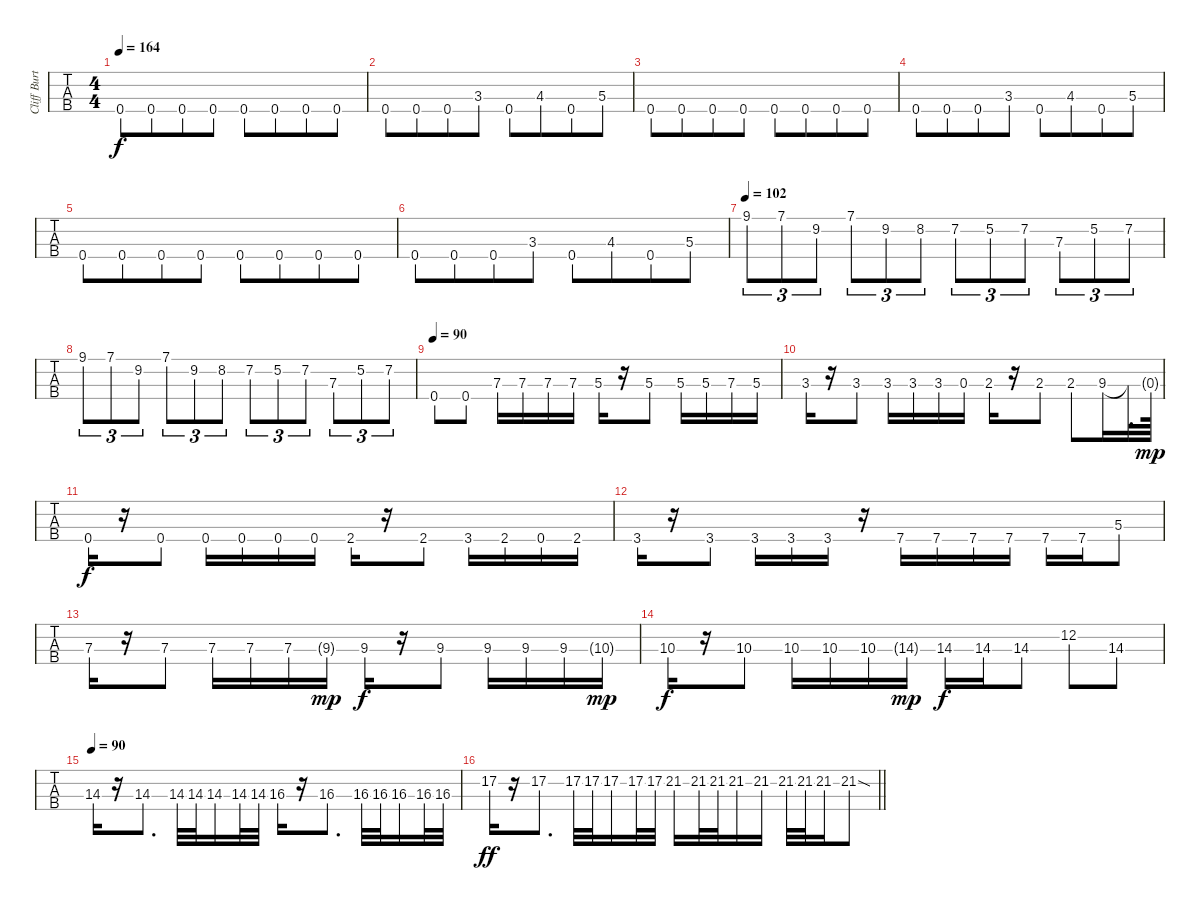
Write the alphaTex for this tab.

\track ("Cliff Burton/Jason Newsted" "Cliff Burt") {instrument electricbassfinger}
\staff {tabs}
\tuning (G2 D2 A1 E1) {hide}
\ts (4 4)
\tempo 164
\clef f4
\ks c
0.4.8{dy f} 0.4.8{beam merge} 0.4.8 0.4.8 0.4.8 0.4.8{beam merge} 0.4.8 0.4.8 |
0.4.8 0.4.8{beam merge} 0.4.8 3.3.8 0.4.8 4.3.8{beam merge} 0.4.8 5.3.8 |
0.4.8 0.4.8{beam merge} 0.4.8 0.4.8 0.4.8 0.4.8{beam merge} 0.4.8 0.4.8 |
0.4.8 0.4.8{beam merge} 0.4.8 3.3.8 0.4.8 4.3.8{beam merge} 0.4.8 5.3.8 |
0.4.8 0.4.8{beam merge} 0.4.8 0.4.8 0.4.8 0.4.8{beam merge} 0.4.8 0.4.8 |
0.4.8 0.4.8{beam merge} 0.4.8 3.3.8 0.4.8 4.3.8{beam merge} 0.4.8 5.3.8 |
\tempo 102
9.1.8{tu (3 2)} 7.1.8{tu (3 2)} 9.2.8{tu (3 2)} 7.1.8{tu (3 2)} 9.2.8{tu (3 2)} 8.2.8{tu (3 2)} 7.2.8{tu (3 2)} 5.2.8{tu (3 2)} 7.2.8{tu (3 2)} 7.3.8{tu (3 2)} 5.2.8{tu (3 2)} 7.2.8{tu (3 2)} |
9.1.8{tu (3 2)} 7.1.8{tu (3 2)} 9.2.8{tu (3 2)} 7.1.8{tu (3 2)} 9.2.8{tu (3 2)} 8.2.8{tu (3 2)} 7.2.8{tu (3 2)} 5.2.8{tu (3 2)} 7.2.8{tu (3 2)} 7.3.8{tu (3 2)} 5.2.8{tu (3 2)} 7.2.8{tu (3 2)} |
\tempo 90
0.4.8 0.4.8 7.3.16 7.3.16 7.3.16 7.3.16 5.3.16 r.16 5.3.8 5.3.16 5.3.16 7.3.16 5.3.16 |
3.3.16 r.16 3.3.8 3.3.16 3.3.16 3.3.16 0.3.16 2.3.16 r.16 2.3.8 2.3.8 9.3.16 9.3{t}.32{d} 0.3{g}.64{dy mp} |
0.4.16{dy f} r.16 0.4.8 0.4.16 0.4.16 0.4.16 0.4.16 2.4.16 r.16 2.4.8 3.4.16 2.4.16 0.4.16 2.4.16 |
3.4.16 r.16 3.4.8 3.4.16 3.4.16 3.4.16 r.16 7.4.16 7.4.16 7.4.16 7.4.16 7.4.16 7.4.16 5.3.8 |
7.3.16 r.16 7.3.8 7.3.16 7.3.16 7.3.16 9.3{g}.16{dy mp} 9.3.16{dy f} r.16 9.3.8 9.3.16 9.3.16 9.3.16 10.3{g}.16{dy mp} |
10.3.16{dy f} r.16 10.3.8 10.3.16 10.3.16 10.3.16 14.3{g}.16{dy mp} 14.3.16{dy f} 14.3.16 14.3.8 12.2.8 14.3.8 |
\tempo 90
14.3.16 r.16 14.3.8{d} 14.3.32 14.3.32 14.3.16 14.3.32 14.3.32 16.3.16 r.16 16.3.8{d} 16.3.32 16.3.32 16.3.16 16.3.32 16.3.32 |
\barLineRight lightlight
17.2.16{dy ff} r.16 17.2.8{d} 17.2.32 17.2.32 17.2.16 17.2.32 17.2.32 21.2.16 21.2.32 21.2.32 21.2.16 21.2.16 21.2.32 21.2.32 21.2.16 21.2{sod}.8
